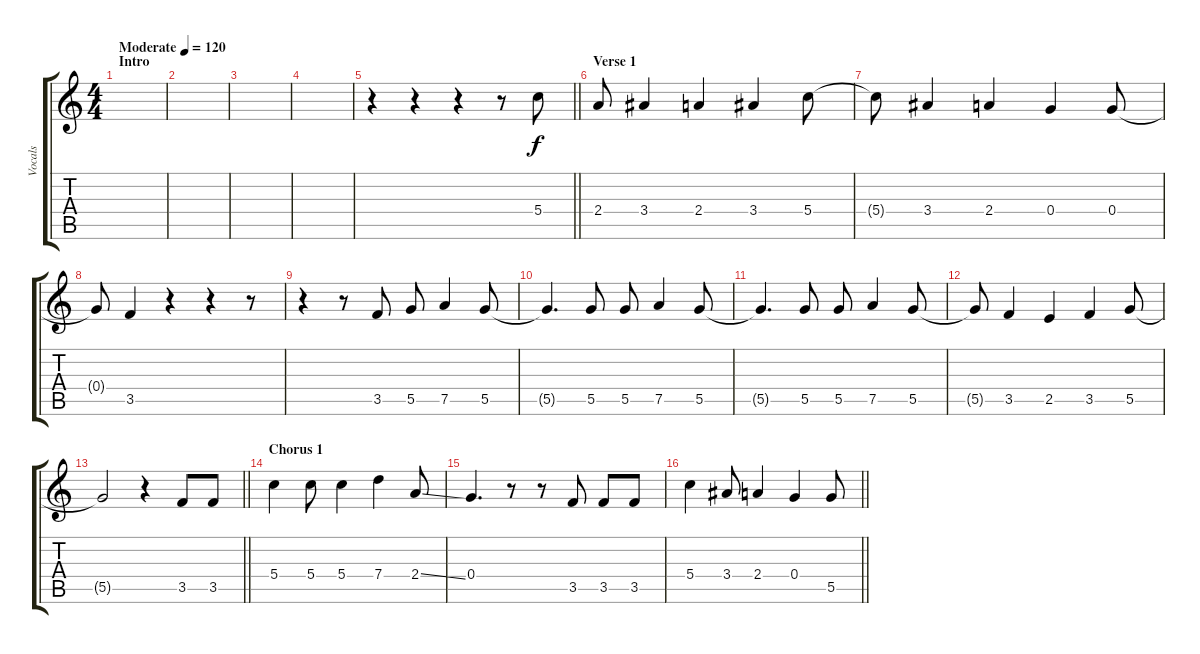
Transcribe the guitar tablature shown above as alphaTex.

\track ("Vocals" "Vocals") {instrument electricguitarclean}
\staff {score tabs}
\tuning (A4 E4 C4 G3 D3 A2) {hide}
\ts (4 4)
\section ("" "Intro")
\tempo (120 "Moderate")
\clef g2
\ks c
|
|
|
|
\barLineRight lightlight
r.4 r.4 r.4 r.8 5.4.8 |
\section ("" "Verse 1")
2.4.8 3.4.4 2.4.4 3.4.4 5.4.8 |
5.4{t}.8 3.4.4 2.4.4 0.4.4 0.4.8 |
0.4{t}.8 3.5.4 r.4 r.4 r.8 |
r.4 r.8 3.5.8 5.5.8 7.5.4 5.5.8 |
5.5{t}.4{d} 5.5.8 5.5.8 7.5.4 5.5.8 |
5.5{t}.4{d} 5.5.8 5.5.8 7.5.4 5.5.8 |
5.5{t}.8 3.5.4 2.5.4 3.5.4 5.5.8 |
\barLineRight lightlight
5.5{t}.2 r.4 3.5.8 3.5.8 |
\section ("" "Chorus 1")
5.4.4 5.4.8 5.4.4 7.4.4 2.4{ss}.8 |
0.4.4{d} r.8 r.8 3.5.8 3.5.8 3.5.8 |
\barLineRight lightlight
5.4.4 3.4.8 2.4.4 0.4.4 5.5{ss}.8
